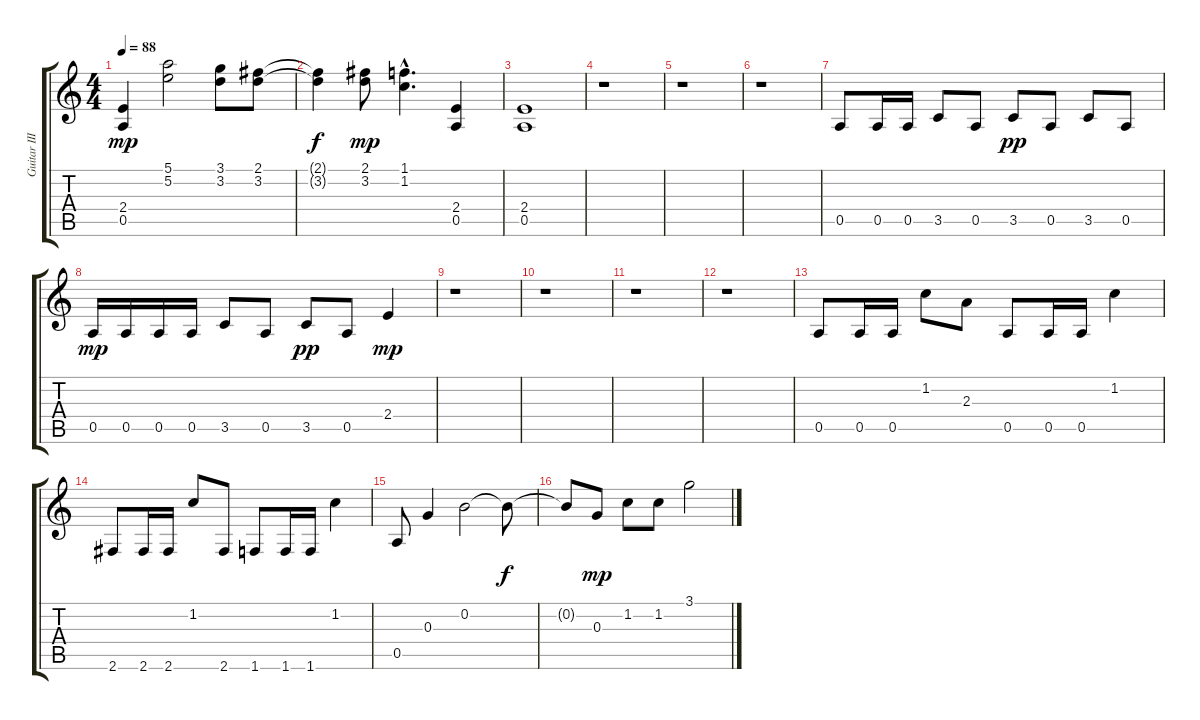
\track ("Guitar III" "Guitar III") {instrument overdrivenguitar}
\staff {score tabs}
\tuning (E4 B3 G3 D3 A2 E2) {hide}
\ts (4 4)
\tempo 88
\clef g2
\ks c
(2.4 0.5).4{dy mp} (5.1 5.2).2 (3.1 3.2).8 (2.1 3.2).8 |
(2.1{t} 3.2{t}).4{dy f} (2.1 3.2).8{dy mp} (1.1{hac} 1.2{hac}).4{d} (2.4 0.5).4 |
(2.4 0.5).1 |
r.1 |
r.1 |
r.1 |
0.5.8 0.5.16 0.5.16 3.5.8 0.5.8 3.5.8{dy pp} 0.5.8 3.5.8 0.5.8 |
0.5.16{dy mp} 0.5.16 0.5.16 0.5.16 3.5.8 0.5.8 3.5.8{dy pp} 0.5.8 2.4.4{dy mp} |
r.1 |
r.1 |
r.1 |
r.1 |
0.5.8 0.5.16 0.5.16 1.2.8 2.3.8 0.5.8 0.5.16 0.5.16 1.2.4 |
2.6.8 2.6.16 2.6.16 1.2.8 2.6.8 1.6.8 1.6.16 1.6.16 1.2.4 |
0.5.8 0.3.4 0.2.2 0.2{t}.8{dy f} |
0.2{t}.8 0.3.8{dy mp} 1.2.8 1.2.8 3.1.2
